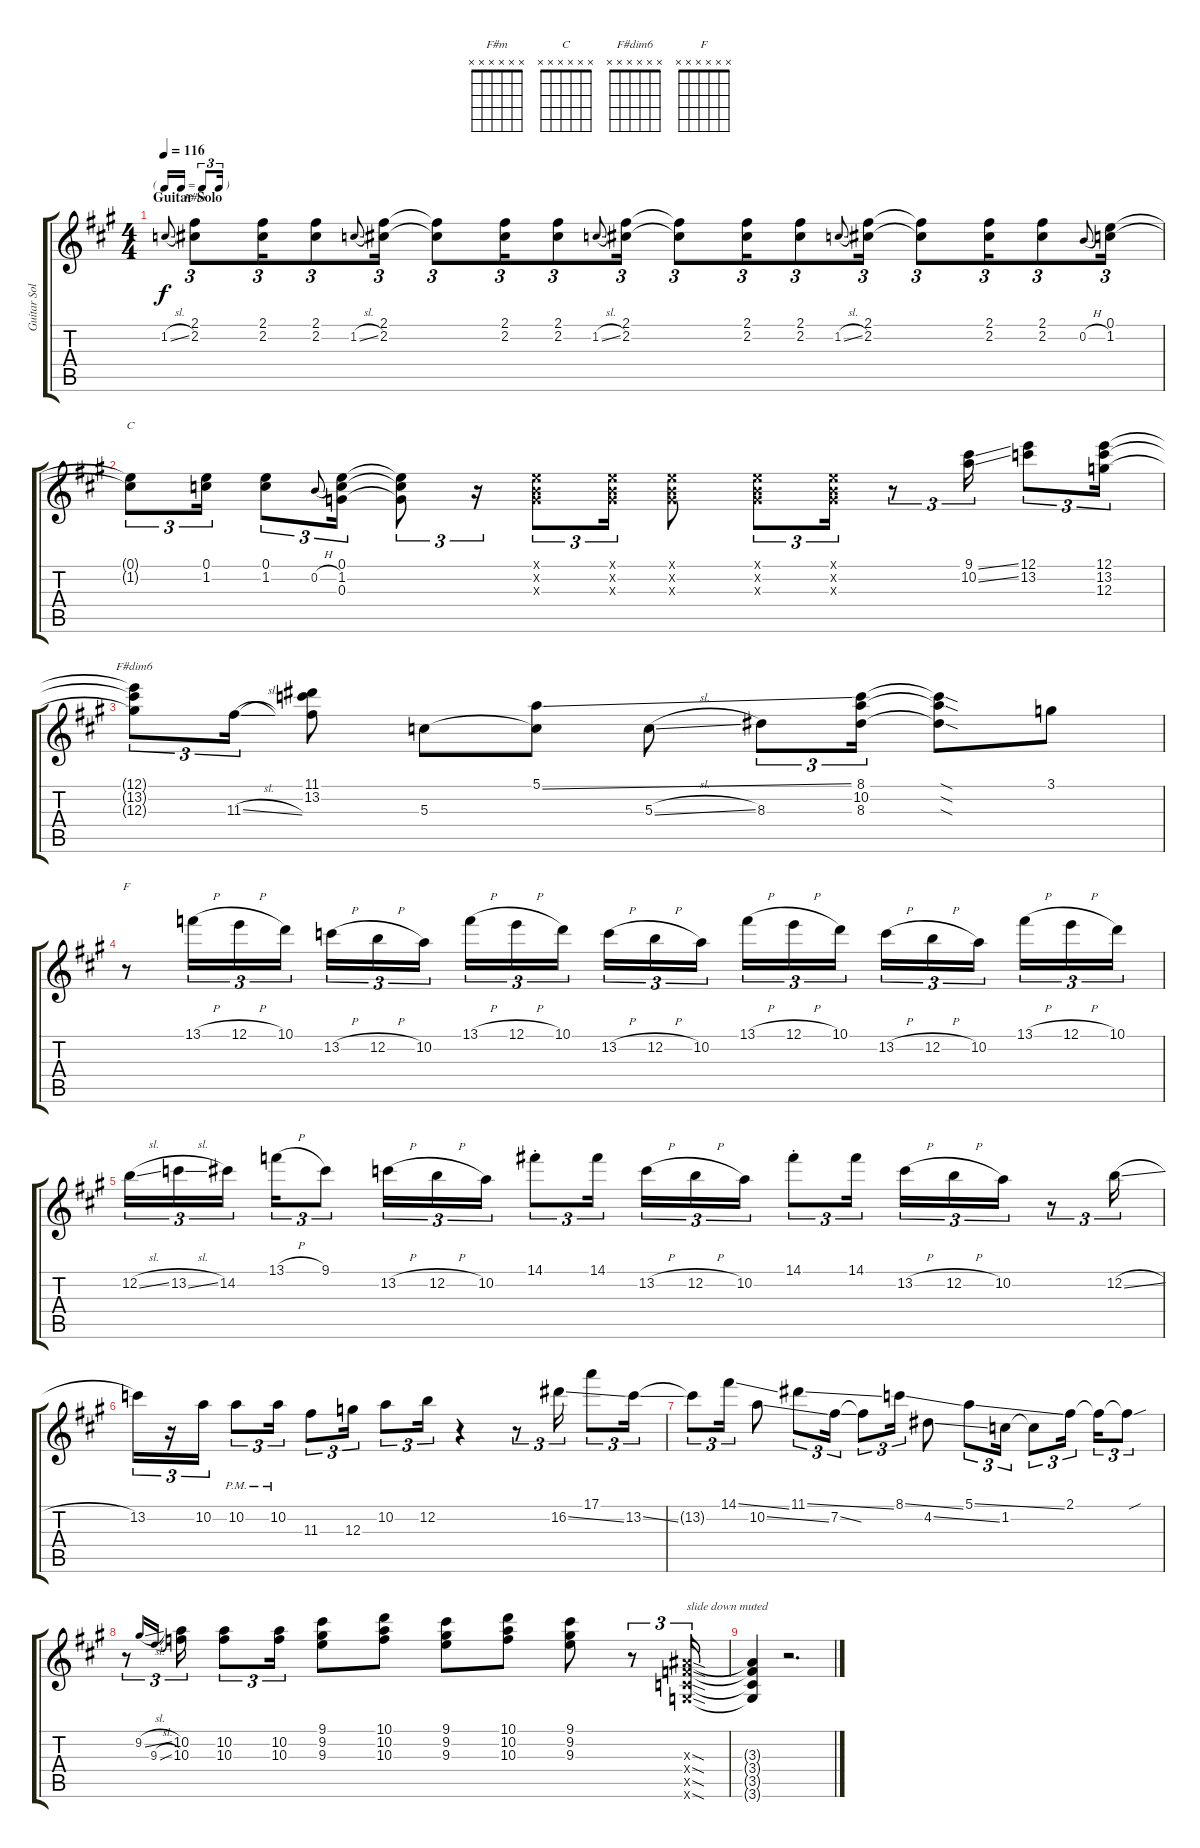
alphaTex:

\track ("Guitar Solo" "Guitar Sol") {instrument electricguitarclean}
\staff {score tabs}
\tuning (E4 B3 G3 D3 A2 E2) {hide}
\chord ("F#m" x x x x x x)
\chord ("C" x x x x x x)
\chord ("F#dim6" x x x x x x)
\chord ("F" x x x x x x)
\ts (4 4)
\tf triplet16th
\section ("" "Guitar Solo")
\tempo 116
\clef g2
\ks f#minor
1.2{sl}.8{gr onbeat dy f instrument electricguitarclean} (2.1 2.2).8{tu (3 2) ch "F#m"} (2.1 2.2).16{tu (3 2)} (2.1 2.2).8{tu (3 2)} 1.2{sl}.8{gr onbeat} (2.1 2.2).16{tu (3 2)} (2.1{t} 2.2{t}).8{tu (3 2)} (2.1 2.2).16{tu (3 2)} (2.1 2.2).8{tu (3 2)} 1.2{sl}.8{gr onbeat} (2.1 2.2).16{tu (3 2)} (2.1{t} 2.2{t}).8{tu (3 2)} (2.1 2.2).16{tu (3 2)} (2.1 2.2).8{tu (3 2)} 1.2{sl}.8{gr onbeat} (2.1 2.2).16{tu (3 2)} (2.1{t} 2.2{t}).8{tu (3 2)} (2.1 2.2).16{tu (3 2)} (2.1 2.2).8{tu (3 2)} 0.2{h}.8{gr onbeat} (0.1 1.2).16{tu (3 2)} |
(0.1{t} 1.2{t}).8{tu (3 2) ch "C"} (0.1 1.2).16{tu (3 2)} (0.1 1.2).8{tu (3 2)} 0.2{h}.8{gr onbeat} (0.1 1.2 0.3).16{tu (3 2)} (0.1{t} 1.2{t} 0.3{t}).8{tu (3 2)} r.16{tu (3 2)} (0.1{x} 0.2{x} 0.3{x}).8{tu (3 2)} (0.1{x} 0.2{x} 0.3{x}).16{tu (3 2)} (0.1{x} 0.2{x} 0.3{x}).8 (0.1{x} 0.2{x} 0.3{x}).8{tu (3 2)} (0.1{x} 0.2{x} 0.3{x}).16{tu (3 2)} r.8{tu (3 2)} (9.1{ss} 10.2{ss}).16{tu (3 2)} (12.1 13.2).8{tu (3 2)} (12.1 13.2 12.3).16{tu (3 2)} |
(12.1{t} 13.2{t} 12.3{t}).8{tu (3 2) ch "F#dim6"} 11.3{sl}.16{tu (3 2)} (11.1 13.2 11.3{t}).8 5.3.8 (5.1{ss} 5.3{t}).8 5.3{sl}.8 8.3.8{tu (3 2)} (8.1 10.2 8.3).16{tu (3 2)} (8.1{sod t} 10.2{sod t} 8.3{sod t}).8 3.1.8 |
r.8{ch "F"} 13.1{h}.16{tu (3 2)} 12.1{h}.16{tu (3 2)} 10.1.16{tu (3 2)} 13.2{h}.16{tu (3 2)} 12.2{h}.16{tu (3 2)} 10.2.16{tu (3 2) beam splitsecondary} 13.1{h}.16{tu (3 2)} 12.1{h}.16{tu (3 2)} 10.1.16{tu (3 2)} 13.2{h}.16{tu (3 2)} 12.2{h}.16{tu (3 2)} 10.2.16{tu (3 2) beam splitsecondary} 13.1{h}.16{tu (3 2)} 12.1{h}.16{tu (3 2)} 10.1.16{tu (3 2)} 13.2{h}.16{tu (3 2)} 12.2{h}.16{tu (3 2)} 10.2.16{tu (3 2) beam splitsecondary} 13.1{h}.16{tu (3 2)} 12.1{h}.16{tu (3 2)} 10.1.16{tu (3 2)} |
12.2{sl}.16{tu (3 2)} 13.2{sl}.16{tu (3 2)} 14.2.16{tu (3 2) beam splitsecondary} 13.1{h}.16{tu (3 2)} 9.1.8{tu (3 2)} 13.2{h}.16{tu (3 2)} 12.2{h}.16{tu (3 2)} 10.2.16{tu (3 2)} 14.1{st}.8{tu (3 2)} 14.1.16{tu (3 2)} 13.2{h}.16{tu (3 2)} 12.2{h}.16{tu (3 2)} 10.2.16{tu (3 2)} 14.1{st}.8{tu (3 2)} 14.1.16{tu (3 2)} 13.2{h}.16{tu (3 2)} 12.2{h}.16{tu (3 2)} 10.2.16{tu (3 2)} r.8{tu (3 2)} 12.2{sl}.16{tu (3 2)} |
13.2.16{tu (3 2)} r.16{tu (3 2)} 10.2.16{tu (3 2)} 10.2{pm}.8{tu (3 2)} 10.2{pm}.16{tu (3 2)} 11.3.8{tu (3 2)} 12.3.16{tu (3 2)} 10.2.8{tu (3 2)} 12.2.16{tu (3 2)} r.4 r.8{tu (3 2)} 16.2{ss}.16{tu (3 2)} 17.1.8{tu (3 2)} 13.2{ss}.16{tu (3 2)} |
13.2{t}.8{tu (3 2)} 14.1{ss}.16{tu (3 2)} 10.2{ss}.8 11.1{ss}.8{tu (3 2)} 7.2{ss}.16{tu (3 2)} 7.2{t}.8{tu (3 2)} 8.1{ss}.16{tu (3 2)} 4.2{ss}.8 5.1{ss}.8{tu (3 2)} 1.2.16{tu (3 2)} 1.2{t}.8{tu (3 2)} 2.1.16{tu (3 2) beam splitsecondary} 2.1{t}.16{tu (3 2)} 2.1{sou t}.8{tu (3 2)} |
r.8{tu (3 2)} 9.2{sl}.16{gr onbeat} 9.3{sl}.16{gr onbeat} (10.2 10.3).16{tu (3 2)} (10.2 10.3).8{tu (3 2)} (10.2 10.3).16{tu (3 2)} (9.1 9.2 9.3).8 (10.1 10.2 10.3).8 (9.1 9.2 9.3).8 (10.1 10.2 10.3).8 (9.1 9.2 9.3).8 r.8{tu (3 2)} (3.3{sod x} 3.4{sod x} 3.5{sod x} 3.6{sod x}).16{tu (3 2) txt "slide down muted"} |
(3.3{t} 3.4{t} 3.5{t} 3.6{t}).4 r.2{d}
